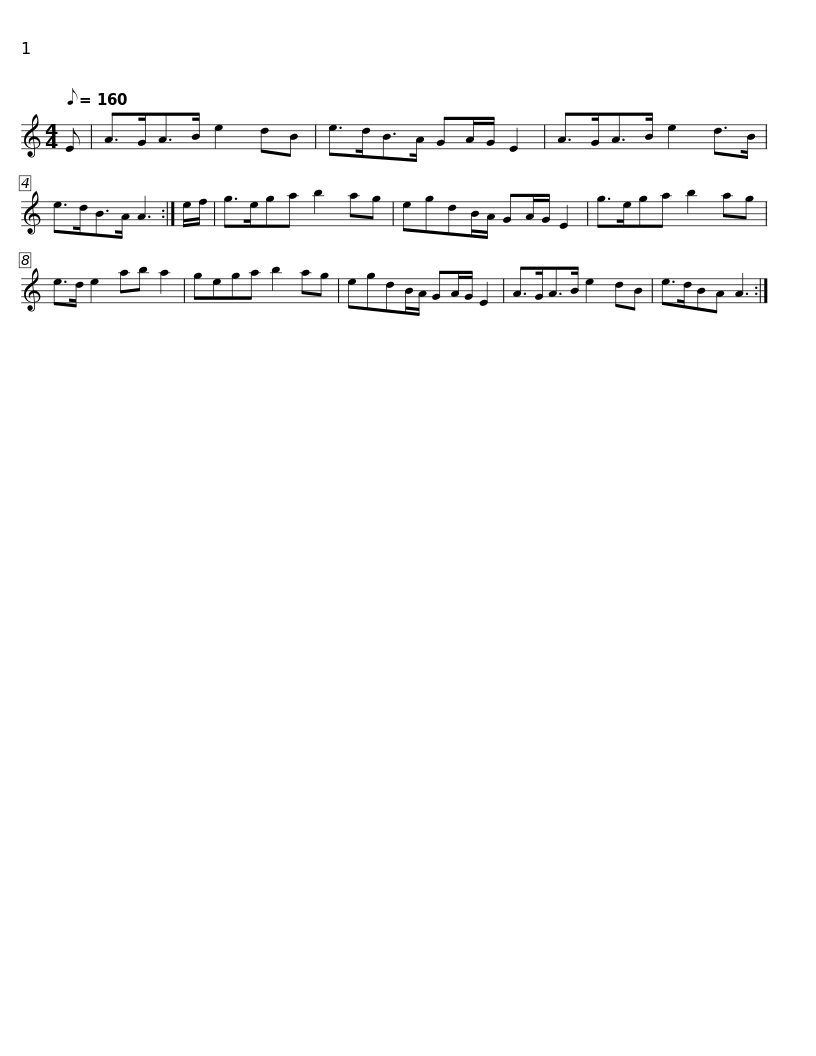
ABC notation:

X:1
L:1/8
Q:1/8=160
M:4/4
I:linebreak $
K:C
V:1 treble
V:1
 E | A>GA>B e2 dB | e>dB>A GA/G/ E2 | A>GA>B e2 d>B | e>dB>A A3 :| %5
 e/f/ | g>ega b2 ag |$ egdB/A/ GA/G/ E2 | g>ega b2 ag | e>d e2 ab a2 | %10
 gega b2 ag | egdB/A/ GA/G/ E2 |$ A>GA>B e2 dB | e>dBA A3 :| %14
